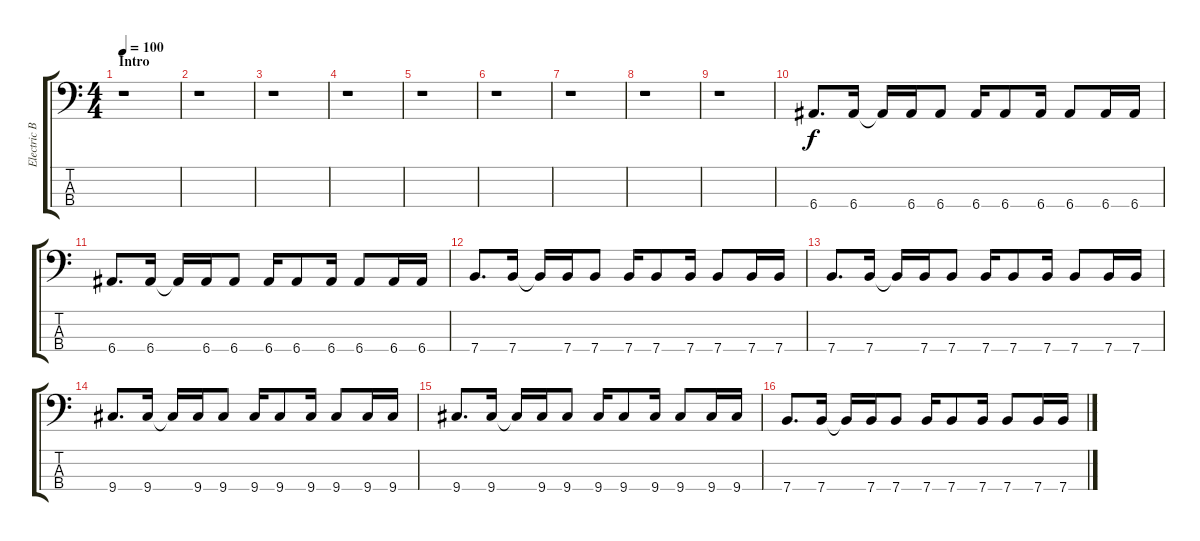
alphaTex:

\track ("Electric Bass" "Electric B") {instrument electricbassfinger}
\staff {score tabs}
\tuning (G2 D2 A1 E1) {hide}
\ts (4 4)
\section ("" "Intro")
\tempo 100
\clef f4
\ks c
r.1{dy f instrument electricbassfinger} |
r.1 |
r.1 |
r.1 |
r.1 |
r.1 |
r.1 |
r.1 |
r.1 |
6.4.8{d} 6.4.16 6.4{t}.16 6.4.16 6.4.8 6.4.16 6.4.8 6.4.16 6.4.8 6.4.16 6.4.16 |
6.4.8{d} 6.4.16 6.4{t}.16 6.4.16 6.4.8 6.4.16 6.4.8 6.4.16 6.4.8 6.4.16 6.4.16 |
7.4.8{d} 7.4.16 7.4{t}.16 7.4.16 7.4.8 7.4.16 7.4.8 7.4.16 7.4.8 7.4.16 7.4.16 |
7.4.8{d} 7.4.16 7.4{t}.16 7.4.16 7.4.8 7.4.16 7.4.8 7.4.16 7.4.8 7.4.16 7.4.16 |
9.4.8{d} 9.4.16 9.4{t}.16 9.4.16 9.4.8 9.4.16 9.4.8 9.4.16 9.4.8 9.4.16 9.4.16 |
9.4.8{d} 9.4.16 9.4{t}.16 9.4.16 9.4.8 9.4.16 9.4.8 9.4.16 9.4.8 9.4.16 9.4.16 |
7.4.8{d} 7.4.16 7.4{t}.16 7.4.16 7.4.8 7.4.16 7.4.8 7.4.16 7.4.8 7.4.16 7.4.16
